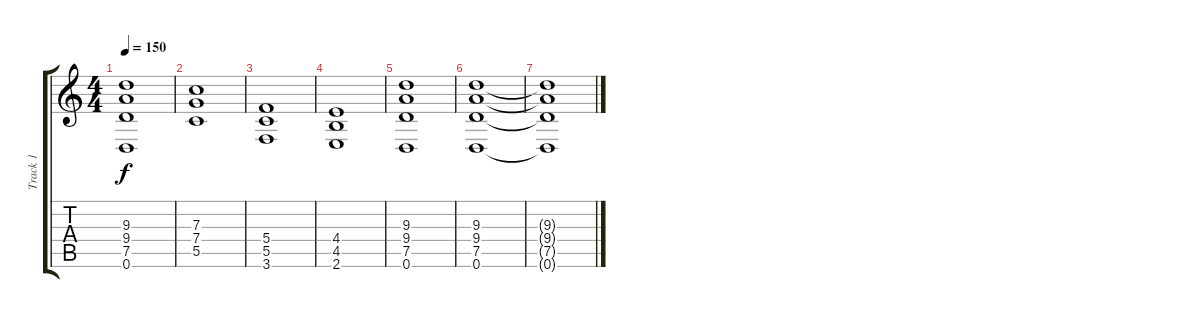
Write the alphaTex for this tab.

\track ("Track 1" "Track 1") {instrument distortionguitar}
\staff {score tabs}
\tuning (D4 A3 F3 C3 G2 D2) {hide}
\ts (4 4)
\tempo 150
\clef g2
\ks c
(9.3 9.4 7.5 0.6).1{dy f instrument distortionguitar} |
(7.3 7.4 5.5).1 |
(5.4 5.5 3.6).1 |
(4.4 4.5 2.6).1 |
(9.3 9.4 7.5 0.6).1 |
(9.3 9.4 7.5 0.6).1{volume 0} |
(9.3{t} 9.4{t} 7.5{t} 0.6{t}).1
